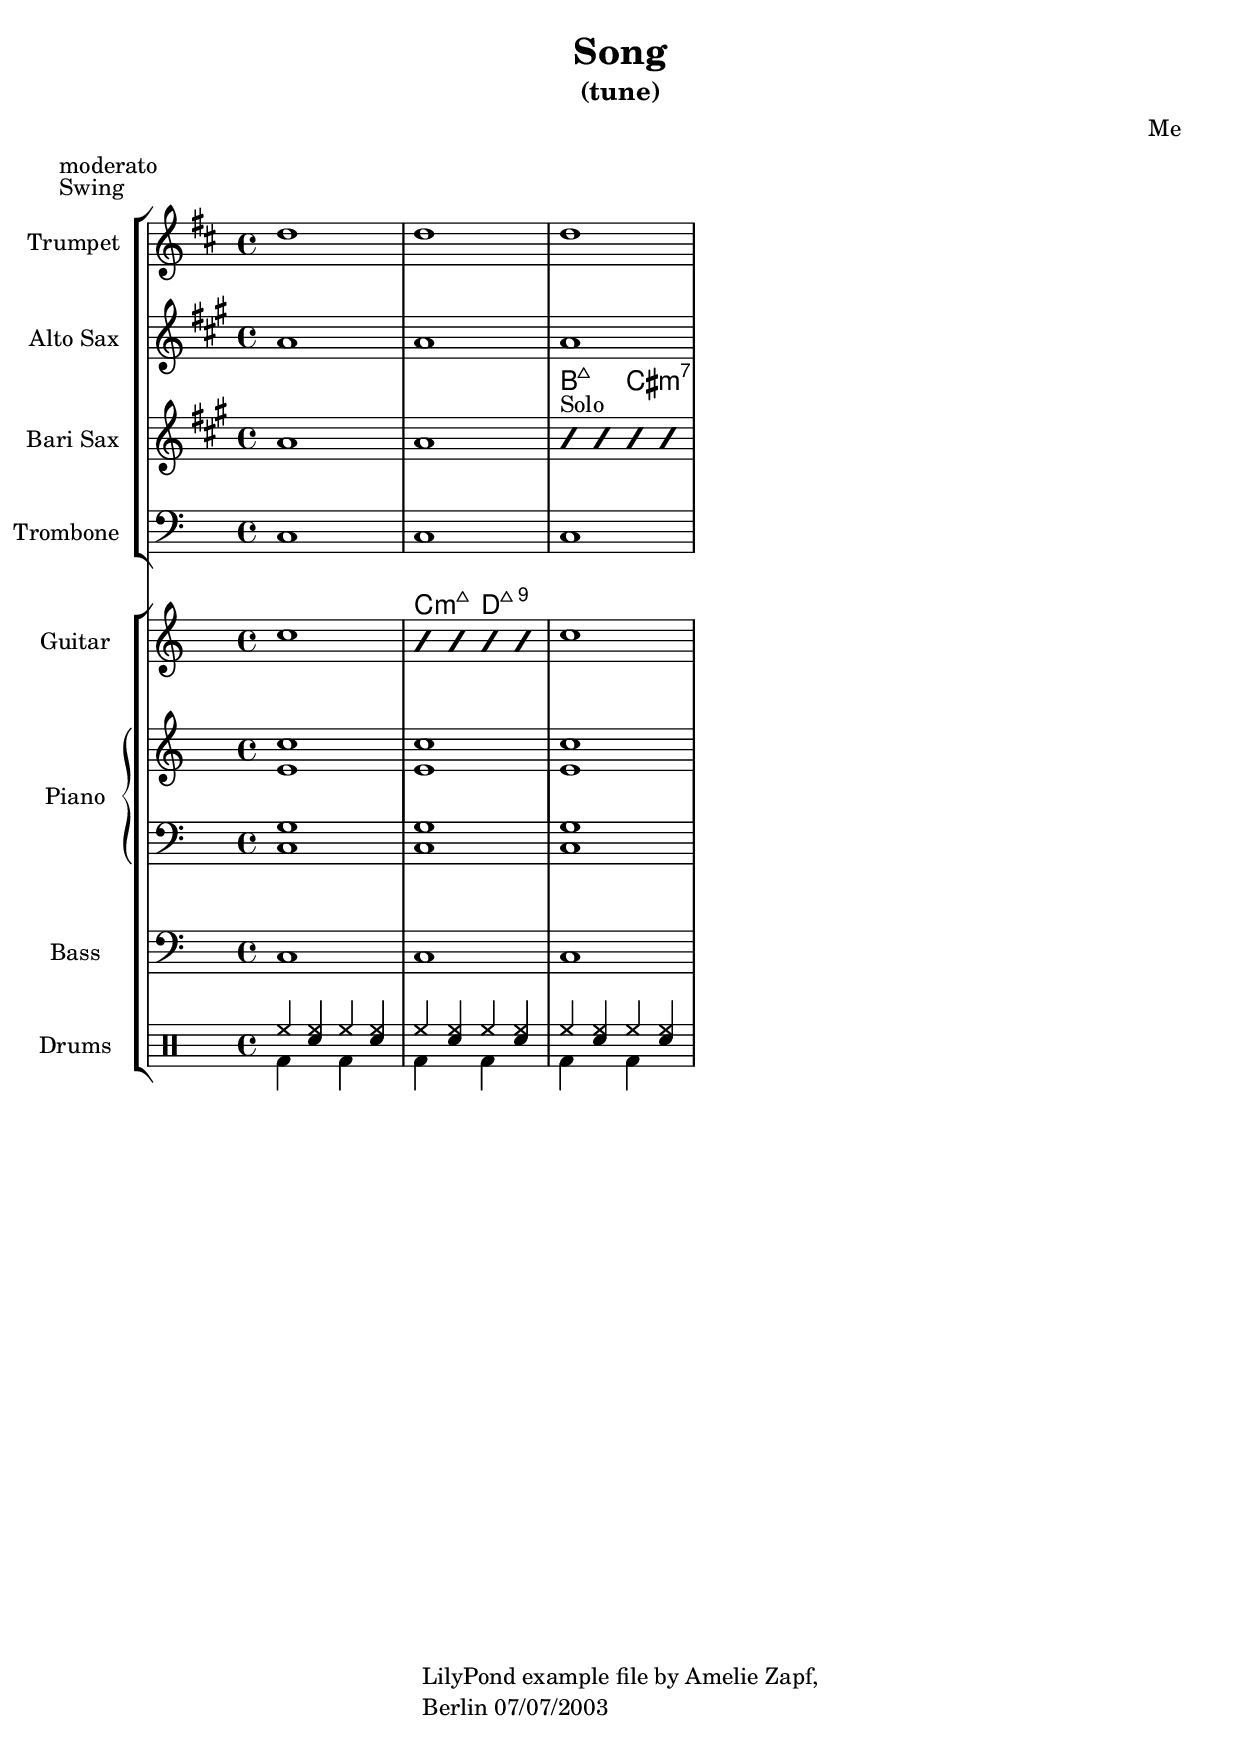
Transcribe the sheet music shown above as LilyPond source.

%% DO NOT EDIT this file manually; it is automatically
%% generated from LSR http://lsr.di.unimi.it
%% Make any changes in LSR itself, or in Documentation/snippets/new/ ,
%% and then run scripts/auxiliar/makelsr.py
%%
%% This file is in the public domain.
\version "2.18.0"

\header {
  lsrtags = "fretted-strings, keyboards, percussion, real-music, template"

  texidoc = "
This is quite an advanced template, for a jazz ensemble. Note that all
instruments are notated in @code{\\key c \\major}. This refers to the
key in concert pitch; the key will be automatically transposed if the
music is within a @code{\\transpose} section.

"
  doctitle = "Jazz combo template"
} % begin verbatim

\header {
  title = "Song"
  subtitle = "(tune)"
  composer = "Me"
  meter = "moderato"
  piece = "Swing"
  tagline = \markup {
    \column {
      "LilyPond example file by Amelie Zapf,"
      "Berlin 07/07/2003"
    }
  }
}

%#(set-global-staff-size 16)
\include "english.ly"

%%%%%%%%%%%% Some macros %%%%%%%%%%%%%%%%%%%

sl = {
  \override NoteHead.style = #'slash
  \hide Stem
}
nsl = {
  \revert NoteHead.style
  \undo \hide Stem
}
crOn = \override NoteHead.style = #'cross
crOff = \revert NoteHead.style

%% insert chord name style stuff here.

jazzChords = { }

%%%%%%%%%%%% Keys'n'thangs %%%%%%%%%%%%%%%%%

global = { \time 4/4 }

Key = { \key c \major }

% ############ Horns ############

% ------ Trumpet ------
trpt = \transpose c d \relative c'' {
  \Key
  c1 | c | c |
}
trpHarmony = \transpose c' d {
  \jazzChords
}
trumpet = {
  \global
  \set Staff.instrumentName = #"Trumpet"
  \clef treble
  <<
    \trpt
  >>
}

% ------ Alto Saxophone ------
alto = \transpose c a \relative c' {
  \Key
  c1 | c | c |
}
altoHarmony = \transpose c' a {
  \jazzChords
}
altoSax = {
  \global
  \set Staff.instrumentName = #"Alto Sax"
  \clef treble
  <<
    \alto
  >>
}

% ------ Baritone Saxophone ------
bari = \transpose c a' \relative c {
  \Key
  c1
  c1
  \sl
  d4^"Solo" d d d
  \nsl
}
bariHarmony = \transpose c' a \chordmode {
  \jazzChords s1 s d2:maj e:m7
}
bariSax = {
  \global
  \set Staff.instrumentName = #"Bari Sax"
  \clef treble
  <<
    \bari
  >>
}

% ------ Trombone ------
tbone = \relative c {
  \Key
  c1 | c | c
}
tboneHarmony = \chordmode {
  \jazzChords
}
trombone = {
  \global
  \set Staff.instrumentName = #"Trombone"
  \clef bass
  <<
    \tbone
  >>
}

% ############ Rhythm Section #############

% ------ Guitar ------
gtr = \relative c'' {
  \Key
  c1
  \sl
  b4 b b b
  \nsl
  c1
}
gtrHarmony = \chordmode {
  \jazzChords
  s1 c2:min7+ d2:maj9
}
guitar = {
  \global
  \set Staff.instrumentName = #"Guitar"
  \clef treble
  <<
    \gtr
  >>
}

%% ------ Piano ------
rhUpper = \relative c'' {
  \voiceOne
  \Key
  c1 | c | c
}
rhLower = \relative c' {
  \voiceTwo
  \Key
  e1 | e | e
}

lhUpper = \relative c' {
  \voiceOne
  \Key
  g1 | g | g
}
lhLower = \relative c {
  \voiceTwo
  \Key
  c1 | c | c
}

PianoRH = {
  \clef treble
  \global
  \set Staff.midiInstrument = #"acoustic grand"
  <<
    \new Voice = "one" \rhUpper
    \new Voice = "two" \rhLower
  >>
}
PianoLH = {
  \clef bass
  \global
  \set Staff.midiInstrument = #"acoustic grand"
  <<
    \new Voice = "one" \lhUpper
    \new Voice = "two" \lhLower
  >>
}

piano = {
  <<
    \set PianoStaff.instrumentName = #"Piano"
    \new Staff = "upper" \PianoRH
    \new Staff = "lower" \PianoLH
  >>
}

% ------ Bass Guitar ------
Bass = \relative c {
  \Key
  c1 | c | c
}
bass = {
  \global
  \set Staff.instrumentName = #"Bass"
  \clef bass
  <<
    \Bass
  >>
}

% ------ Drums ------
up = \drummode {
  \voiceOne
  hh4 <hh sn> hh <hh sn>
  hh4 <hh sn> hh <hh sn>
  hh4 <hh sn> hh <hh sn>
}
down = \drummode {
  \voiceTwo
  bd4 s bd s
  bd4 s bd s
  bd4 s bd s
}

drumContents = {
  \global
  <<
    \set DrumStaff.instrumentName = #"Drums"
    \new DrumVoice \up
    \new DrumVoice \down
  >>
}

%%%%%%%%% It All Goes Together Here %%%%%%%%%%%%%%%%%%%%%%

\score {
  <<
    \new StaffGroup = "horns" <<
      \new Staff = "trumpet" \trumpet
      \new Staff = "altosax" \altoSax
      \new ChordNames = "barichords" \bariHarmony
      \new Staff = "barisax" \bariSax
      \new Staff = "trombone" \trombone
    >>

    \new StaffGroup = "rhythm" <<
      \new ChordNames = "chords" \gtrHarmony
      \new Staff = "guitar" \guitar
      \new PianoStaff = "piano" \piano
      \new Staff = "bass" \bass
      \new DrumStaff \drumContents
    >>
  >>
  \layout {
    \context { \Staff \RemoveEmptyStaves }
    \context {
      \Score
      \override BarNumber.padding = #3
      \override RehearsalMark.padding = #2
      skipBars = ##t
    }
  }
  \midi { }
}
